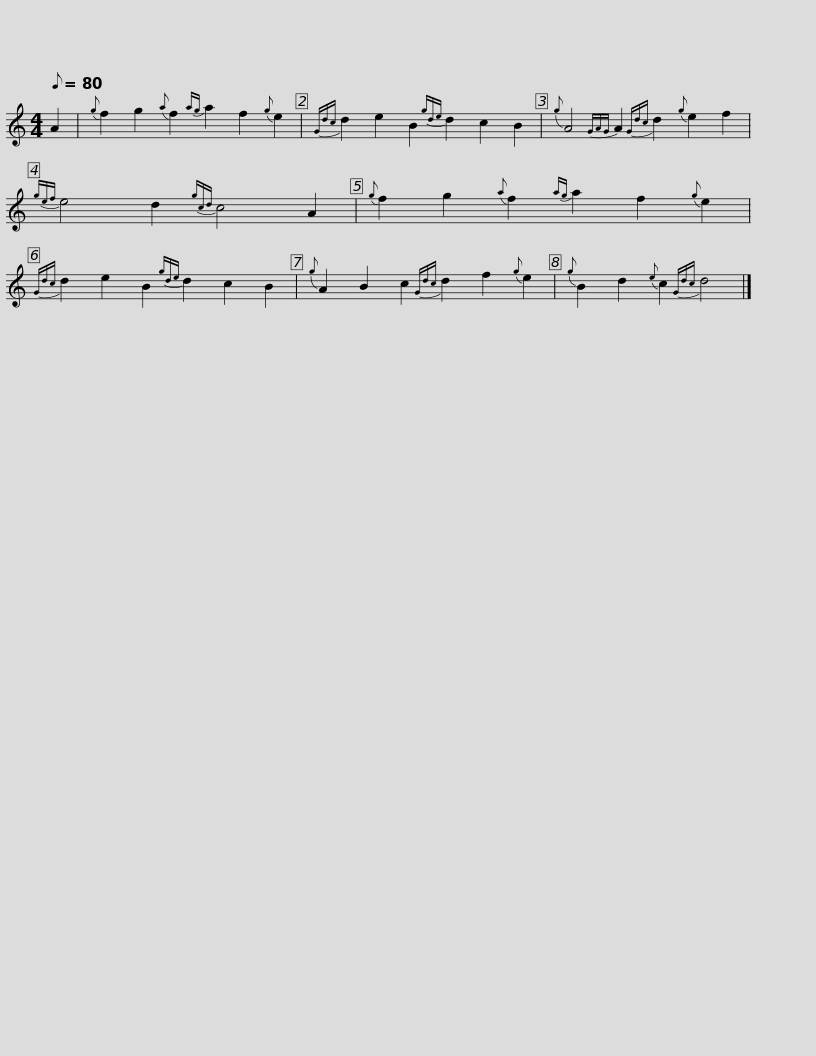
X:1
L:1/8
Q:1/8=80
M:4/4
I:linebreak $
K:C
V:1 treble
V:1
 A2 |{g} f2 g2{a} f2{ag} a2 f2{g} e2 |{Gdc} d2 e2 B2{gde} d2 c2 B2 |{g} A4{GAG} A2{Gdc} d2{g} e2 f2 |{gef} e4 d2{gcd} c4 A2 |$ %5
{g} f2 g2{a} f2{ag} a2 f2{g} e2 |{Gdc} d2 e2 B2{gde} d2 c2 B2 |{g} A2 B2 c2{Gdc} d2 f2{g} e2 |{g} B2 d2{e} c2{Gdc} d4 |] %9
